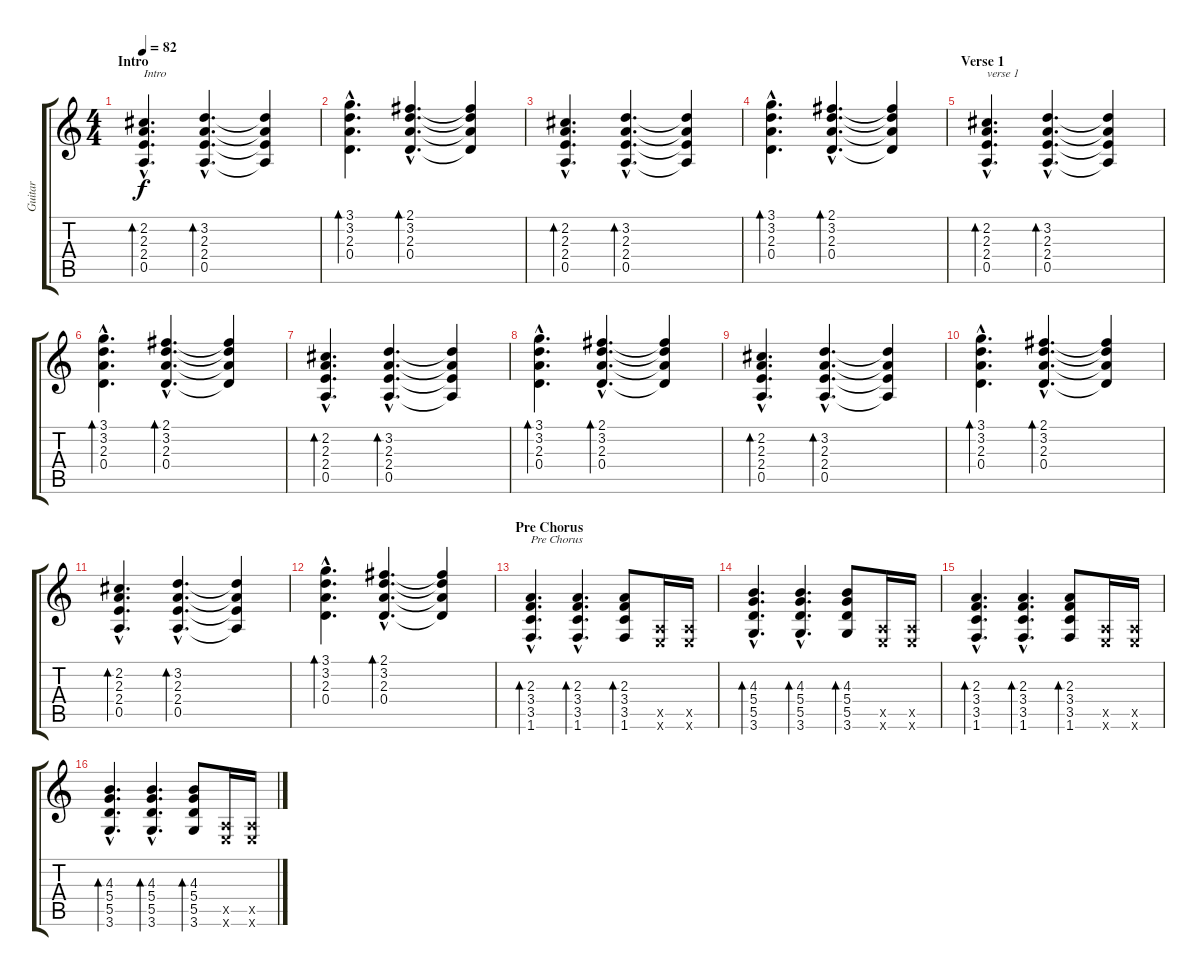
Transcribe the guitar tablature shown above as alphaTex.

\track ("Guitar" "Guitar") {instrument acousticguitarsteel}
\staff {score tabs}
\tuning (E4 B3 G3 D3 A2 E2) {hide}
\ts (4 4)
\section ("" "Intro")
\tempo 82
\clef g2
\ks c
(2.2{hac} 2.3{hac} 2.4{hac} 0.5{hac}).4{d bd 120 txt "Intro" dy f instrument acousticguitarsteel} (3.2{hac} 2.3{hac} 2.4{hac} 0.5{hac}).4{d bd 120} (3.2{t} 2.3{t} 2.4{t} 0.5{t}).4 |
(3.1{hac} 3.2{hac} 2.3{hac} 0.4{hac}).4{d bd 120} (2.1{hac} 3.2{hac} 2.3{hac} 0.4{hac}).4{d bd 120} (2.1{t} 3.2{t} 2.3{t} 0.4{t}).4 |
(2.2{hac} 2.3{hac} 2.4{hac} 0.5{hac}).4{d bd 120} (3.2{hac} 2.3{hac} 2.4{hac} 0.5{hac}).4{d bd 120} (3.2{t} 2.3{t} 2.4{t} 0.5{t}).4 |
(3.1{hac} 3.2{hac} 2.3{hac} 0.4{hac}).4{d bd 120} (2.1{hac} 3.2{hac} 2.3{hac} 0.4{hac}).4{d bd 120} (2.1{t} 3.2{t} 2.3{t} 0.4{t}).4 |
\section ("" "Verse 1")
(2.2{hac} 2.3{hac} 2.4{hac} 0.5{hac}).4{d bd 120 txt "verse 1"} (3.2{hac} 2.3{hac} 2.4{hac} 0.5{hac}).4{d bd 120} (3.2{t} 2.3{t} 2.4{t} 0.5{t}).4 |
(3.1{hac} 3.2{hac} 2.3{hac} 0.4{hac}).4{d bd 120} (2.1{hac} 3.2{hac} 2.3{hac} 0.4{hac}).4{d bd 120} (2.1{t} 3.2{t} 2.3{t} 0.4{t}).4 |
(2.2{hac} 2.3{hac} 2.4{hac} 0.5{hac}).4{d bd 120} (3.2{hac} 2.3{hac} 2.4{hac} 0.5{hac}).4{d bd 120} (3.2{t} 2.3{t} 2.4{t} 0.5{t}).4 |
(3.1{hac} 3.2{hac} 2.3{hac} 0.4{hac}).4{d bd 120} (2.1{hac} 3.2{hac} 2.3{hac} 0.4{hac}).4{d bd 120} (2.1{t} 3.2{t} 2.3{t} 0.4{t}).4 |
(2.2{hac} 2.3{hac} 2.4{hac} 0.5{hac}).4{d bd 120} (3.2{hac} 2.3{hac} 2.4{hac} 0.5{hac}).4{d bd 120} (3.2{t} 2.3{t} 2.4{t} 0.5{t}).4 |
(3.1{hac} 3.2{hac} 2.3{hac} 0.4{hac}).4{d bd 120} (2.1{hac} 3.2{hac} 2.3{hac} 0.4{hac}).4{d bd 120} (2.1{t} 3.2{t} 2.3{t} 0.4{t}).4 |
(2.2{hac} 2.3{hac} 2.4{hac} 0.5{hac}).4{d bd 120} (3.2{hac} 2.3{hac} 2.4{hac} 0.5{hac}).4{d bd 120} (3.2{t} 2.3{t} 2.4{t} 0.5{t}).4 |
(3.1{hac} 3.2{hac} 2.3{hac} 0.4{hac}).4{d bd 120} (2.1{hac} 3.2{hac} 2.3{hac} 0.4{hac}).4{d bd 120} (2.1{t} 3.2{t} 2.3{t} 0.4{t}).4 |
\section ("" "Pre Chorus")
(2.3{hac} 3.4{hac} 3.5{hac} 1.6{hac}).4{d bd 120 txt "Pre Chorus"} (2.3{hac} 3.4{hac} 3.5{hac} 1.6{hac}).4{d bd 120} (2.3 3.4 3.5 1.6).8{bd 120} (0.5{x} 0.6{x}).16 (0.5{x} 0.6{x}).16 |
(4.3{hac} 5.4{hac} 5.5{hac} 3.6{hac}).4{d bd 120} (4.3{hac} 5.4{hac} 5.5{hac} 3.6{hac}).4{d bd 120} (4.3 5.4 5.5 3.6).8{bd 120} (0.5{x} 0.6{x}).16 (0.5{x} 0.6{x}).16 |
(2.3{hac} 3.4{hac} 3.5{hac} 1.6{hac}).4{d bd 120} (2.3{hac} 3.4{hac} 3.5{hac} 1.6{hac}).4{d bd 120} (2.3 3.4 3.5 1.6).8{bd 120} (0.5{x} 0.6{x}).16 (0.5{x} 0.6{x}).16 |
(4.3{hac} 5.4{hac} 5.5{hac} 3.6{hac}).4{d bd 120} (4.3{hac} 5.4{hac} 5.5{hac} 3.6{hac}).4{d bd 120} (4.3 5.4 5.5 3.6).8{bd 120} (0.5{x} 0.6{x}).16 (0.5{x} 0.6{x}).16
